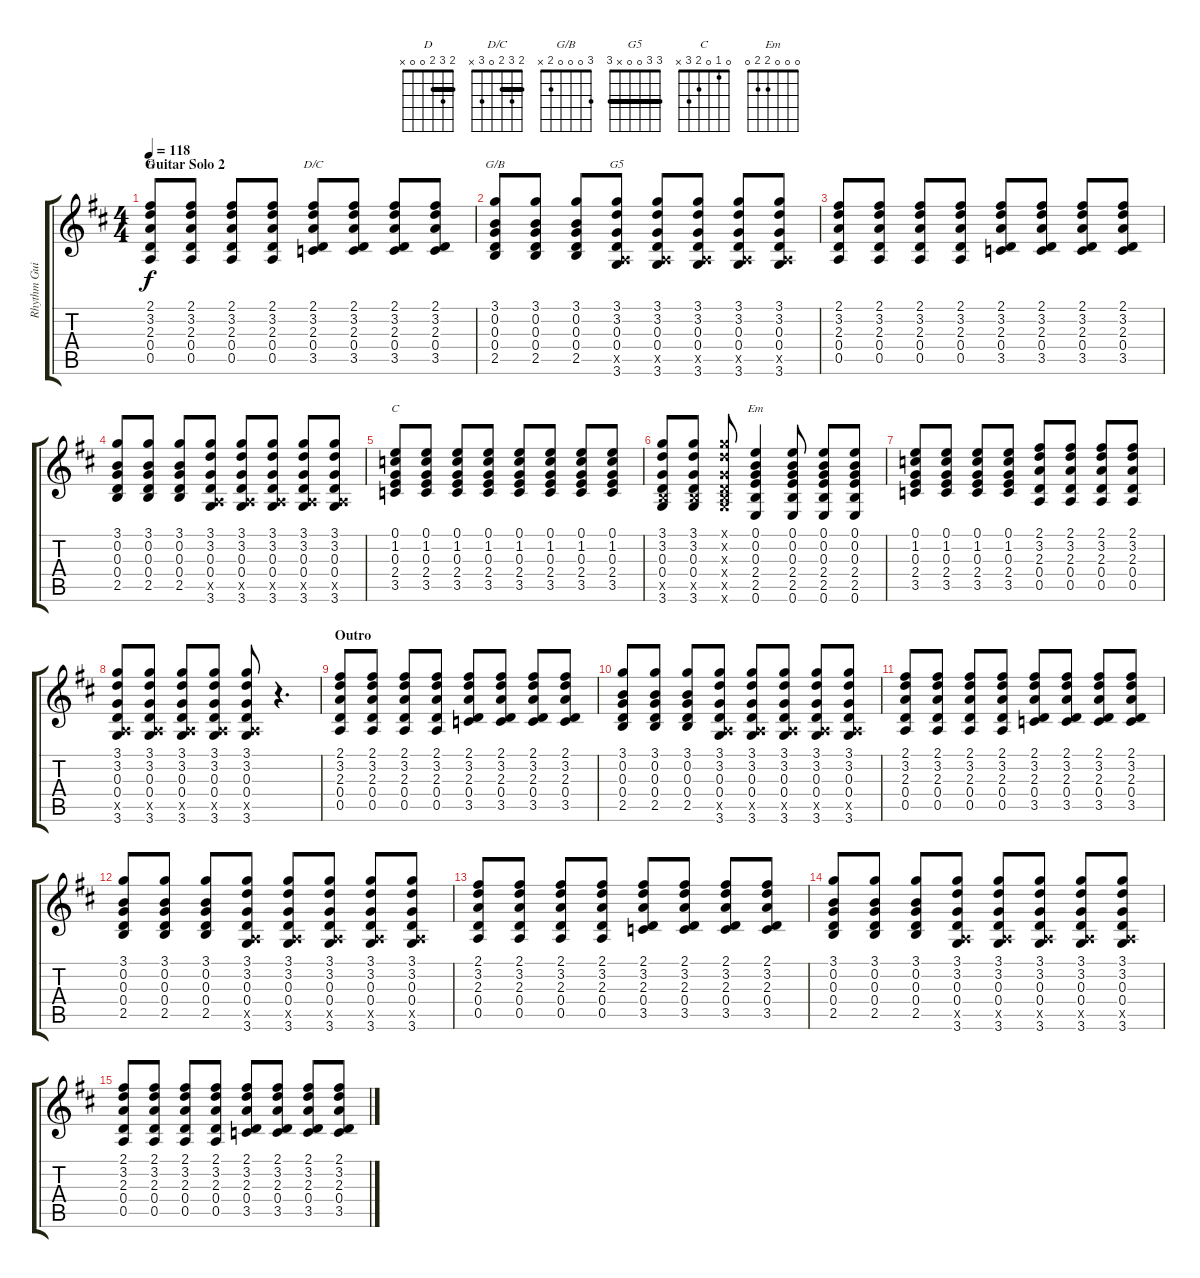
\track ("Rhythm Guitar" "Rhythm Gui") {instrument acousticguitarsteel}
\staff {score tabs}
\tuning (E4 B3 G3 D3 A2 E2) {hide}
\chord ("D" 2 3 2 0 0 x) {barre 2}
\chord ("D/C" 2 3 2 0 3 x) {barre 2}
\chord ("G/B" 3 0 0 0 2 x)
\chord ("G5" 3 3 0 0 x 3) {barre 3}
\chord ("C" 0 1 0 2 3 x)
\chord ("Em" 0 0 0 2 2 0)
\ts (4 4)
\section ("" "Guitar Solo 2")
\tempo 118
\clef g2
\ks d
(2.1 3.2 2.3 0.4 0.5).8{ch "D" dy f} (2.1 3.2 2.3 0.4 0.5).8 (2.1 3.2 2.3 0.4 0.5).8 (2.1 3.2 2.3 0.4 0.5).8 (2.1 3.2 2.3 0.4 3.5).8{ch "D/C"} (2.1 3.2 2.3 0.4 3.5).8 (2.1 3.2 2.3 0.4 3.5).8 (2.1 3.2 2.3 0.4 3.5).8 |
(3.1 0.2 0.3 0.4 2.5).8{ch "G/B"} (3.1 0.2 0.3 0.4 2.5).8 (3.1 0.2 0.3 0.4 2.5).8 (3.1 3.2 0.3 0.4 0.5{x} 3.6).8{ch "G5"} (3.1 3.2 0.3 0.4 0.5{x} 3.6).8 (3.1 3.2 0.3 0.4 0.5{x} 3.6).8 (3.1 3.2 0.3 0.4 0.5{x} 3.6).8 (3.1 3.2 0.3 0.4 0.5{x} 3.6).8 |
(2.1 3.2 2.3 0.4 0.5).8 (2.1 3.2 2.3 0.4 0.5).8 (2.1 3.2 2.3 0.4 0.5).8 (2.1 3.2 2.3 0.4 0.5).8 (2.1 3.2 2.3 0.4 3.5).8 (2.1 3.2 2.3 0.4 3.5).8 (2.1 3.2 2.3 0.4 3.5).8 (2.1 3.2 2.3 0.4 3.5).8 |
(3.1 0.2 0.3 0.4 2.5).8 (3.1 0.2 0.3 0.4 2.5).8 (3.1 0.2 0.3 0.4 2.5).8 (3.1 3.2 0.3 0.4 0.5{x} 3.6).8 (3.1 3.2 0.3 0.4 0.5{x} 3.6).8 (3.1 3.2 0.3 0.4 0.5{x} 3.6).8 (3.1 3.2 0.3 0.4 0.5{x} 3.6).8 (3.1 3.2 0.3 0.4 0.5{x} 3.6).8 |
(0.1 1.2 0.3 2.4 3.5).8{ch "C"} (0.1 1.2 0.3 2.4 3.5).8 (0.1 1.2 0.3 2.4 3.5).8 (0.1 1.2 0.3 2.4 3.5).8 (0.1 1.2 0.3 2.4 3.5).8 (0.1 1.2 0.3 2.4 3.5).8 (0.1 1.2 0.3 2.4 3.5).8 (0.1 1.2 0.3 2.4 3.5).8 |
(3.1 3.2 0.3 0.4 2.5{x} 3.6).8 (3.1 3.2 0.3 0.4 2.5{x} 3.6).8 (3.1{x} 3.2{x} 0.3{x} 0.4{x} 2.5{x} 3.6{x}).8 (0.1 0.2 0.3 2.4 2.5 0.6).4{ch "Em"} (0.1 0.2 0.3 2.4 2.5 0.6).8 (0.1 0.2 0.3 2.4 2.5 0.6).8 (0.1 0.2 0.3 2.4 2.5 0.6).8 |
(0.1 1.2 0.3 2.4 3.5).8 (0.1 1.2 0.3 2.4 3.5).8 (0.1 1.2 0.3 2.4 3.5).8 (0.1 1.2 0.3 2.4 3.5).8 (2.1 3.2 2.3 0.4 0.5).8 (2.1 3.2 2.3 0.4 0.5).8 (2.1 3.2 2.3 0.4 0.5).8 (2.1 3.2 2.3 0.4 0.5).8 |
(3.1 3.2 0.3 0.4 0.5{x} 3.6).8 (3.1 3.2 0.3 0.4 0.5{x} 3.6).8 (3.1 3.2 0.3 0.4 0.5{x} 3.6).8 (3.1 3.2 0.3 0.4 0.5{x} 3.6).8 (3.1 3.2 0.3 0.4 0.5{x} 3.6).8 r.4{d} |
\section ("" "Outro")
(2.1 3.2 2.3 0.4 0.5).8 (2.1 3.2 2.3 0.4 0.5).8 (2.1 3.2 2.3 0.4 0.5).8 (2.1 3.2 2.3 0.4 0.5).8 (2.1 3.2 2.3 0.4 3.5).8 (2.1 3.2 2.3 0.4 3.5).8 (2.1 3.2 2.3 0.4 3.5).8 (2.1 3.2 2.3 0.4 3.5).8 |
(3.1 0.2 0.3 0.4 2.5).8 (3.1 0.2 0.3 0.4 2.5).8 (3.1 0.2 0.3 0.4 2.5).8 (3.1 3.2 0.3 0.4 0.5{x} 3.6).8 (3.1 3.2 0.3 0.4 0.5{x} 3.6).8 (3.1 3.2 0.3 0.4 0.5{x} 3.6).8 (3.1 3.2 0.3 0.4 0.5{x} 3.6).8 (3.1 3.2 0.3 0.4 0.5{x} 3.6).8 |
(2.1 3.2 2.3 0.4 0.5).8{volume 10} (2.1 3.2 2.3 0.4 0.5).8 (2.1 3.2 2.3 0.4 0.5).8 (2.1 3.2 2.3 0.4 0.5).8 (2.1 3.2 2.3 0.4 3.5).8 (2.1 3.2 2.3 0.4 3.5).8 (2.1 3.2 2.3 0.4 3.5).8 (2.1 3.2 2.3 0.4 3.5).8 |
(3.1 0.2 0.3 0.4 2.5).8{volume 10} (3.1 0.2 0.3 0.4 2.5).8 (3.1 0.2 0.3 0.4 2.5).8 (3.1 3.2 0.3 0.4 0.5{x} 3.6).8 (3.1 3.2 0.3 0.4 0.5{x} 3.6).8{volume 9} (3.1 3.2 0.3 0.4 0.5{x} 3.6).8 (3.1 3.2 0.3 0.4 0.5{x} 3.6).8 (3.1 3.2 0.3 0.4 0.5{x} 3.6).8 |
(2.1 3.2 2.3 0.4 0.5).8{volume 8} (2.1 3.2 2.3 0.4 0.5).8 (2.1 3.2 2.3 0.4 0.5).8 (2.1 3.2 2.3 0.4 0.5).8 (2.1 3.2 2.3 0.4 3.5).8{volume 7} (2.1 3.2 2.3 0.4 3.5).8 (2.1 3.2 2.3 0.4 3.5).8 (2.1 3.2 2.3 0.4 3.5).8 |
(3.1 0.2 0.3 0.4 2.5).8{volume 6} (3.1 0.2 0.3 0.4 2.5).8 (3.1 0.2 0.3 0.4 2.5).8 (3.1 3.2 0.3 0.4 0.5{x} 3.6).8 (3.1 3.2 0.3 0.4 0.5{x} 3.6).8{volume 5} (3.1 3.2 0.3 0.4 0.5{x} 3.6).8 (3.1 3.2 0.3 0.4 0.5{x} 3.6).8 (3.1 3.2 0.3 0.4 0.5{x} 3.6).8 |
(2.1 3.2 2.3 0.4 0.5).8{volume 4} (2.1 3.2 2.3 0.4 0.5).8 (2.1 3.2 2.3 0.4 0.5).8 (2.1 3.2 2.3 0.4 0.5).8 (2.1 3.2 2.3 0.4 3.5).8{volume 3} (2.1 3.2 2.3 0.4 3.5).8 (2.1 3.2 2.3 0.4 3.5).8 (2.1 3.2 2.3 0.4 3.5).8
